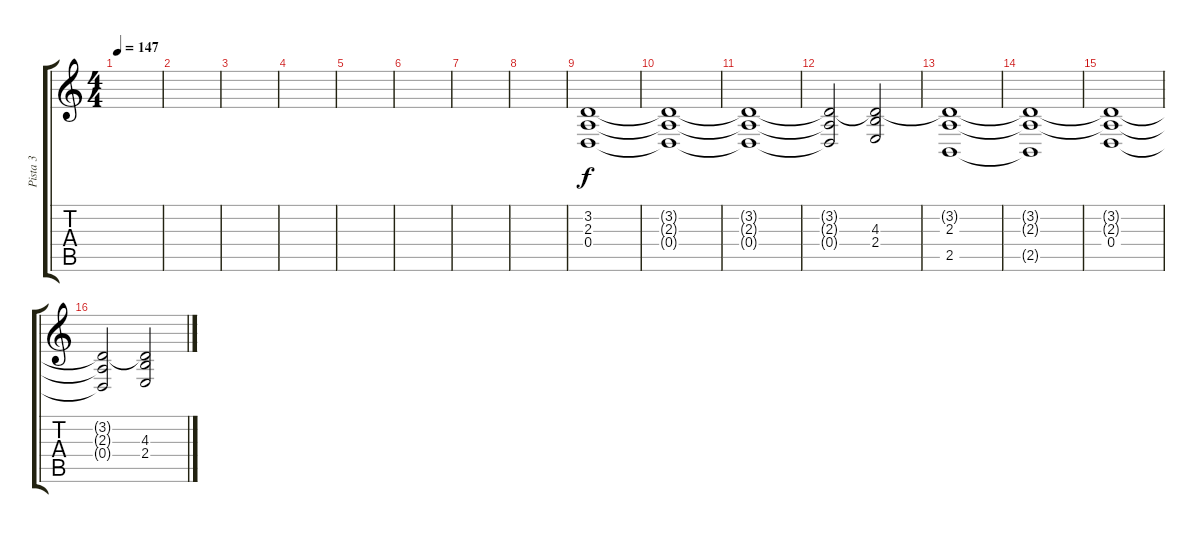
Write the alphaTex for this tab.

\track ("Pista 3" "Pista 3") {instrument stringensemble1}
\staff {score tabs}
\tuning (E4 B3 G3 D3 A2 E2) {hide}
\ts (4 4)
\tempo 147
\clef g2
\ks c
|
|
|
|
|
|
|
|
(3.2 2.3 0.4).1{volume 6} |
(3.2{t} 2.3{t} 0.4{t}).1 |
(3.2{t} 2.3{t} 0.4{t}).1 |
(3.2{t} 2.3{t} 0.4{t}).2 (3.2{t} 4.3 2.4).2 |
(3.2{t} 2.3 2.5).1 |
(3.2{t} 2.3{t} 2.5{t}).1 |
(3.2{t} 2.3{t} 0.4).1 |
(3.2{t} 2.3{t} 0.4{t}).2 (3.2{t} 4.3 2.4).2
